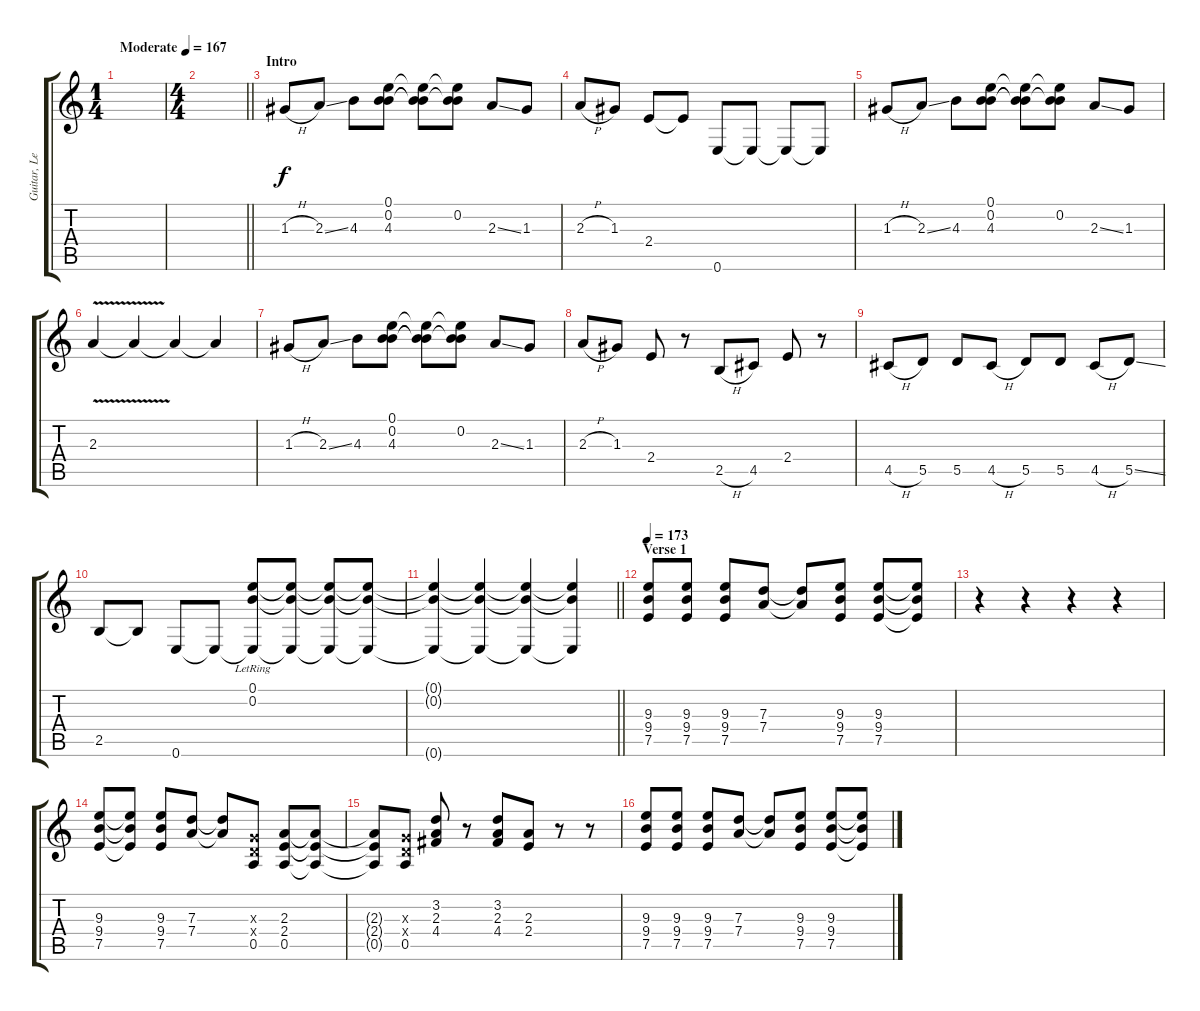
\track ("Guitar, Lead" "Guitar, Le") {mute instrument distortionguitar}
\staff {score tabs}
\tuning (E4 B3 G3 D3 A2 E2) {hide}
\ts (1 4)
\tempo (167 "Moderate")
\clef g2
\ks c
|
\ts (4 4)
\barLineRight lightlight
|
\section ("" "Intro")
1.3{h}.8 2.3{ss}.8 4.3.8 (0.1 0.2 4.3).8 (0.1{t} 0.2{t} 4.3{t}).8 (0.1{t} 0.2 4.3{t}).8 2.3{ss}.8 1.3.8 |
2.3{h}.8 1.3.8 2.4.8 2.4{t}.8 0.6.8 0.6{t}.8 0.6{t}.8 0.6{t}.8 |
1.3{h}.8 2.3{ss}.8 4.3.8 (0.1 0.2 4.3).8 (0.1{t} 0.2{t} 4.3{t}).8 (0.1{t} 0.2 4.3{t}).8 2.3{ss}.8 1.3.8 |
2.3{v}.4 2.3{t}.4 2.3{t}.4 2.3{t}.4 |
1.3{h}.8 2.3{ss}.8 4.3.8 (0.1 0.2 4.3).8 (0.1{t} 0.2{t} 4.3{t}).8 (0.1{t} 0.2 4.3{t}).8 2.3{ss}.8 1.3.8 |
2.3{h}.8 1.3.8 2.4.8 r.8 2.5{h}.8 4.5.8 2.4.8 r.8 |
4.5{h}.8 5.5.8 5.5.8 4.5{h}.8 5.5.8 5.5.8 4.5{h}.8 5.5{ss}.8 |
2.5.8 2.5{t}.8 0.6.8 0.6{t}.8 (0.1{lr} 0.2{lr} 0.6{t}).8 (0.1{t} 0.2{t} 0.6{t}).8 (0.1{t} 0.2{t} 0.6{t}).8 (0.1{t} 0.2{t} 0.6{t}).8 |
\barLineRight lightlight
(0.1{t} 0.2{t} 0.6{t}).4 (0.1{t} 0.2{t} 0.6{t}).4 (0.1{t} 0.2{t} 0.6{t}).4 (0.1{t} 0.2{t} 0.6{t}).4 |
\section ("" "Verse 1")
\tempo 173
(9.3 9.4 7.5).8 (9.3 9.4 7.5).8 (9.3 9.4 7.5).8 (7.3 7.4).8 (7.3{t} 7.4{t}).8 (9.3 9.4 7.5).8 (9.3 9.4 7.5).8 (9.3{t} 9.4{t} 7.5{t}).8 |
r.4 r.4 r.4 r.4 |
(9.3 9.4 7.5).8 (9.3{t} 9.4{t} 7.5{t}).8 (9.3 9.4 7.5).8 (7.3 7.4).8 (7.3{t} 7.4{t}).8 (0.3{x} 0.4{x} 0.5).8 (2.3 2.4 0.5).8 (2.3{t} 2.4{t} 0.5{t}).8 |
(2.3{t} 2.4{t} 0.5{t}).8 (0.3{x} 0.4{x} 0.5).8 (3.2 2.3 4.4).8 r.8 (3.2 2.3 4.4).8 (2.3 2.4).8 r.8 r.8 |
(9.3 9.4 7.5).8 (9.3 9.4 7.5).8 (9.3 9.4 7.5).8 (7.3 7.4).8 (7.3{t} 7.4{t}).8 (9.3 9.4 7.5).8 (9.3 9.4 7.5).8 (9.3{t} 9.4{t} 7.5{t}).8
